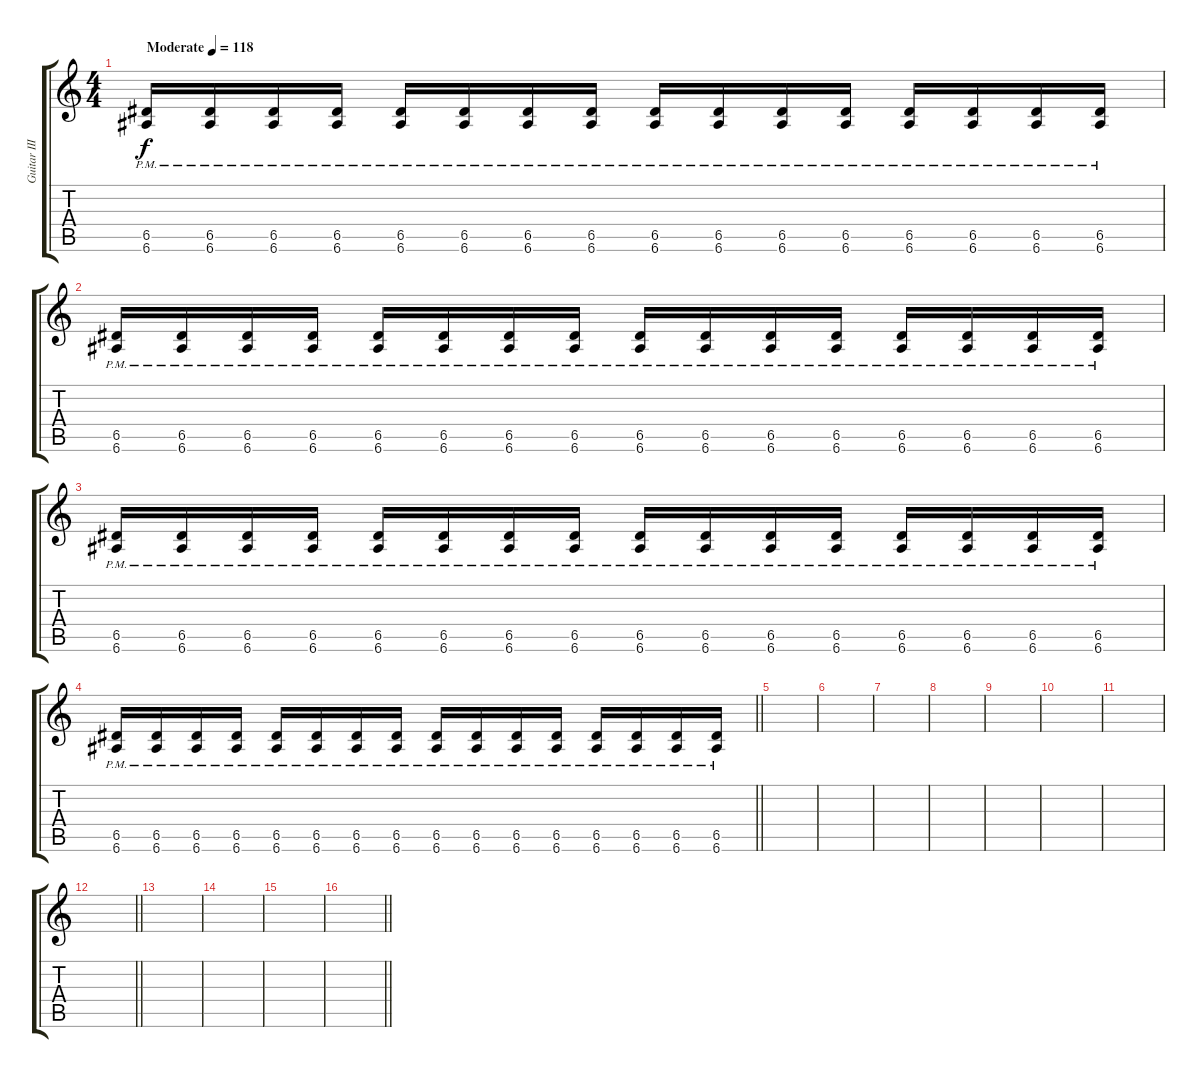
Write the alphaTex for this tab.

\track ("Guitar III (Intro)" "Guitar III") {instrument distortionguitar}
\staff {score tabs}
\tuning (E4 B3 G3 D3 A2 E2) {hide}
\ts (4 4)
\tempo (118 "Moderate")
\clef g2
\ks c
(6.5{pm} 6.6{pm}).16{dy f instrument distortionguitar} (6.5{pm} 6.6{pm}).16 (6.5{pm} 6.6{pm}).16 (6.5{pm} 6.6{pm}).16 (6.5{pm} 6.6{pm}).16 (6.5{pm} 6.6{pm}).16 (6.5{pm} 6.6{pm}).16 (6.5{pm} 6.6{pm}).16 (6.5{pm} 6.6{pm}).16 (6.5{pm} 6.6{pm}).16 (6.5{pm} 6.6{pm}).16 (6.5{pm} 6.6{pm}).16 (6.5{pm} 6.6{pm}).16 (6.5{pm} 6.6{pm}).16 (6.5{pm} 6.6{pm}).16 (6.5{pm} 6.6{pm}).16 |
(6.5{pm} 6.6{pm}).16 (6.5{pm} 6.6{pm}).16 (6.5{pm} 6.6{pm}).16 (6.5{pm} 6.6{pm}).16 (6.5{pm} 6.6{pm}).16 (6.5{pm} 6.6{pm}).16 (6.5{pm} 6.6{pm}).16 (6.5{pm} 6.6{pm}).16 (6.5{pm} 6.6{pm}).16 (6.5{pm} 6.6{pm}).16 (6.5{pm} 6.6{pm}).16 (6.5{pm} 6.6{pm}).16 (6.5{pm} 6.6{pm}).16 (6.5{pm} 6.6{pm}).16 (6.5{pm} 6.6{pm}).16 (6.5{pm} 6.6{pm}).16 |
(6.5{pm} 6.6{pm}).16 (6.5{pm} 6.6{pm}).16 (6.5{pm} 6.6{pm}).16 (6.5{pm} 6.6{pm}).16 (6.5{pm} 6.6{pm}).16 (6.5{pm} 6.6{pm}).16 (6.5{pm} 6.6{pm}).16 (6.5{pm} 6.6{pm}).16 (6.5{pm} 6.6{pm}).16 (6.5{pm} 6.6{pm}).16 (6.5{pm} 6.6{pm}).16 (6.5{pm} 6.6{pm}).16 (6.5{pm} 6.6{pm}).16 (6.5{pm} 6.6{pm}).16 (6.5{pm} 6.6{pm}).16 (6.5{pm} 6.6{pm}).16 |
\barLineRight lightlight
(6.5{pm} 6.6{pm}).16 (6.5{pm} 6.6{pm}).16 (6.5{pm} 6.6{pm}).16 (6.5{pm} 6.6{pm}).16 (6.5{pm} 6.6{pm}).16 (6.5{pm} 6.6{pm}).16 (6.5{pm} 6.6{pm}).16 (6.5{pm} 6.6{pm}).16 (6.5{pm} 6.6{pm}).16 (6.5{pm} 6.6{pm}).16 (6.5{pm} 6.6{pm}).16 (6.5{pm} 6.6{pm}).16 (6.5{pm} 6.6{pm}).16 (6.5{pm} 6.6{pm}).16 (6.5{pm} 6.6{pm}).16 (6.5{pm} 6.6{pm}).16 |
|
|
|
|
|
|
|
\barLineRight lightlight
|
|
|
|
\barLineRight lightlight
